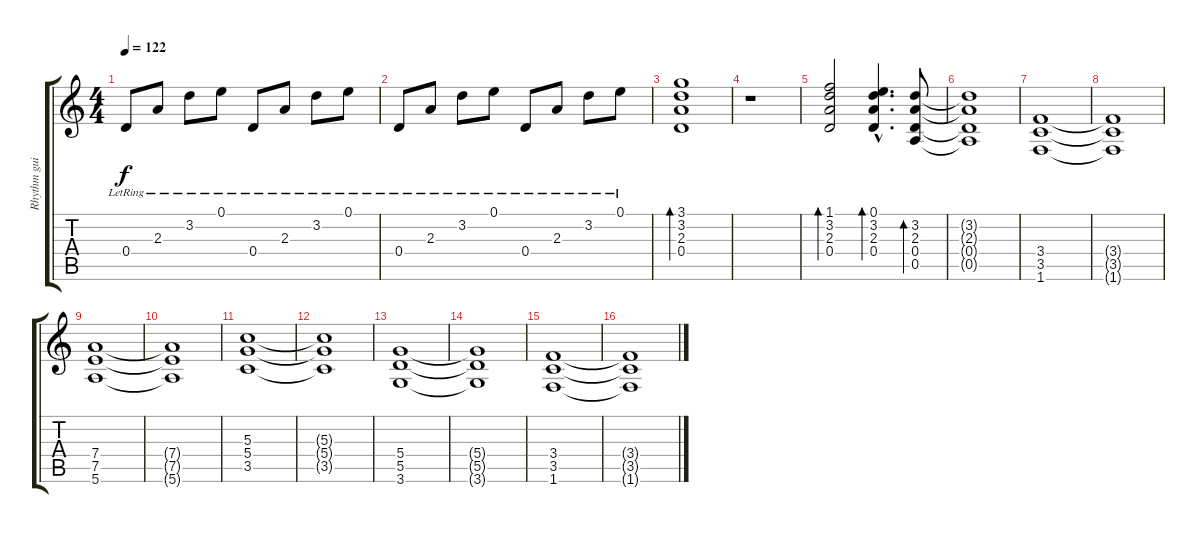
\track ("Rhythm guitar" "Rhythm gui") {instrument overdrivenguitar}
\staff {score tabs}
\tuning (E4 B3 G3 D3 A2 E2) {hide}
\ts (4 4)
\tempo 122
\clef g2
\ks c
0.4{lr}.8{dy f} 2.3{lr}.8 3.2{lr}.8 0.1{lr}.8 0.4{lr}.8 2.3{lr}.8 3.2{lr}.8 0.1{lr}.8 |
0.4{lr}.8 2.3{lr}.8 3.2{lr}.8 0.1{lr}.8 0.4{lr}.8 2.3{lr}.8 3.2{lr}.8 0.1{lr}.8 |
(3.1 3.2 2.3 0.4).1{bd 120} |
r.1 |
(1.1 3.2 2.3 0.4).2{bd 120} (0.1{hac} 3.2{hac} 2.3{hac} 0.4{hac}).4{d bd 120} (3.2 2.3 0.4 0.5).8{bd 120} |
(3.2{t} 2.3{t} 0.4{t} 0.5{t}).1 |
(3.4 3.5 1.6).1{volume 13 balance 0 instrument overdrivenguitar} |
(3.4{t} 3.5{t} 1.6{t}).1 |
(7.4 7.5 5.6).1 |
(7.4{t} 7.5{t} 5.6{t}).1 |
(5.3 5.4 3.5).1 |
(5.3{t} 5.4{t} 3.5{t}).1 |
(5.4 5.5 3.6).1 |
(5.4{t} 5.5{t} 3.6{t}).1 |
(3.4 3.5 1.6).1 |
(3.4{t} 3.5{t} 1.6{t}).1
